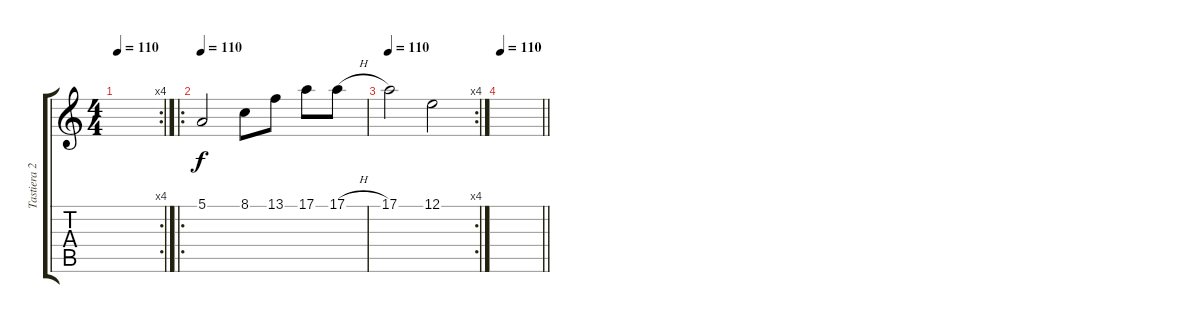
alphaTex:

\track ("Tastiera 2 (uoo)" "Tastiera 2") {instrument pad4choir}
\staff {score tabs}
\tuning (E4 B3 G3 D3 A2 E2) {hide}
\rc 4
\ts (4 4)
\tempo 110
\clef g2
\ks c
|
\ro
\tempo 110
5.1.2 8.1.8 13.1.8 17.1.8 17.1{h}.8 |
\rc 4
\tempo 110
17.1.2 12.1.2 |
\tempo 110
\barLineRight lightlight
